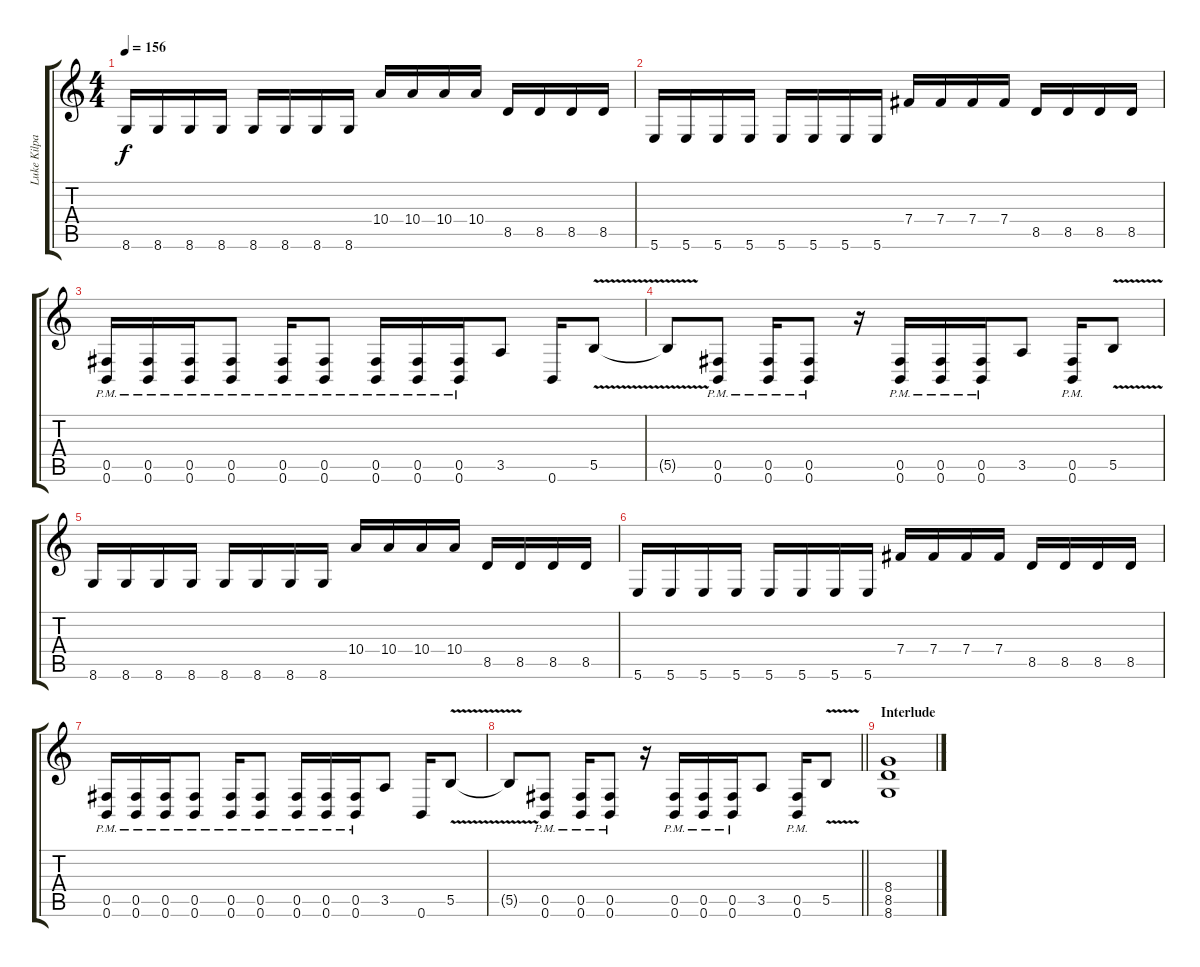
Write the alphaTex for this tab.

\track ("Luke Kilpatrick" "Luke Kilpa") {instrument distortionguitar}
\staff {score tabs}
\tuning (Db4 Ab3 E3 B2 Gb2 B1) {hide}
\ts (4 4)
\tempo 156
\clef g2
\ks c
8.6.16{dy f} 8.6.16 8.6.16 8.6.16 8.6.16 8.6.16 8.6.16 8.6.16 10.4.16 10.4.16 10.4.16 10.4.16 8.5.16 8.5.16 8.5.16 8.5.16 |
5.6.16 5.6.16 5.6.16 5.6.16 5.6.16 5.6.16 5.6.16 5.6.16 7.4.16 7.4.16 7.4.16 7.4.16 8.5.16 8.5.16 8.5.16 8.5.16 |
(0.5{pm} 0.6{pm}).16 (0.5{pm} 0.6{pm}).16 (0.5{pm} 0.6{pm}).16 (0.5{pm} 0.6{pm}).8 (0.5{pm} 0.6{pm}).16 (0.5{pm} 0.6{pm}).8 (0.5{pm} 0.6{pm}).16 (0.5{pm} 0.6{pm}).16 (0.5{pm} 0.6{pm}).16 3.5.8 0.6.16 5.5{v}.8 |
5.5{t}.8 (0.5{pm} 0.6{pm}).8 (0.5{pm} 0.6{pm}).16 (0.5{pm} 0.6{pm}).8 r.16 (0.5{pm} 0.6{pm}).16 (0.5{pm} 0.6{pm}).16 (0.5{pm} 0.6{pm}).16 3.5.8 (0.5{pm} 0.6{pm}).16 5.5{v}.8 |
8.6.16 8.6.16 8.6.16 8.6.16 8.6.16 8.6.16 8.6.16 8.6.16 10.4.16 10.4.16 10.4.16 10.4.16 8.5.16 8.5.16 8.5.16 8.5.16 |
5.6.16 5.6.16 5.6.16 5.6.16 5.6.16 5.6.16 5.6.16 5.6.16 7.4.16 7.4.16 7.4.16 7.4.16 8.5.16 8.5.16 8.5.16 8.5.16 |
(0.5{pm} 0.6{pm}).16 (0.5{pm} 0.6{pm}).16 (0.5{pm} 0.6{pm}).16 (0.5{pm} 0.6{pm}).8 (0.5{pm} 0.6{pm}).16 (0.5{pm} 0.6{pm}).8 (0.5{pm} 0.6{pm}).16 (0.5{pm} 0.6{pm}).16 (0.5{pm} 0.6{pm}).16 3.5.8 0.6.16 5.5{v}.8 |
\barLineRight lightlight
5.5{t}.8 (0.5{pm} 0.6{pm}).8 (0.5{pm} 0.6{pm}).16 (0.5{pm} 0.6{pm}).8 r.16 (0.5{pm} 0.6{pm}).16 (0.5{pm} 0.6{pm}).16 (0.5{pm} 0.6{pm}).16 3.5.8 (0.5{pm} 0.6{pm}).16 5.5{v}.8 |
\section ("" "Interlude")
(8.4 8.5 8.6).1{volume 0}
